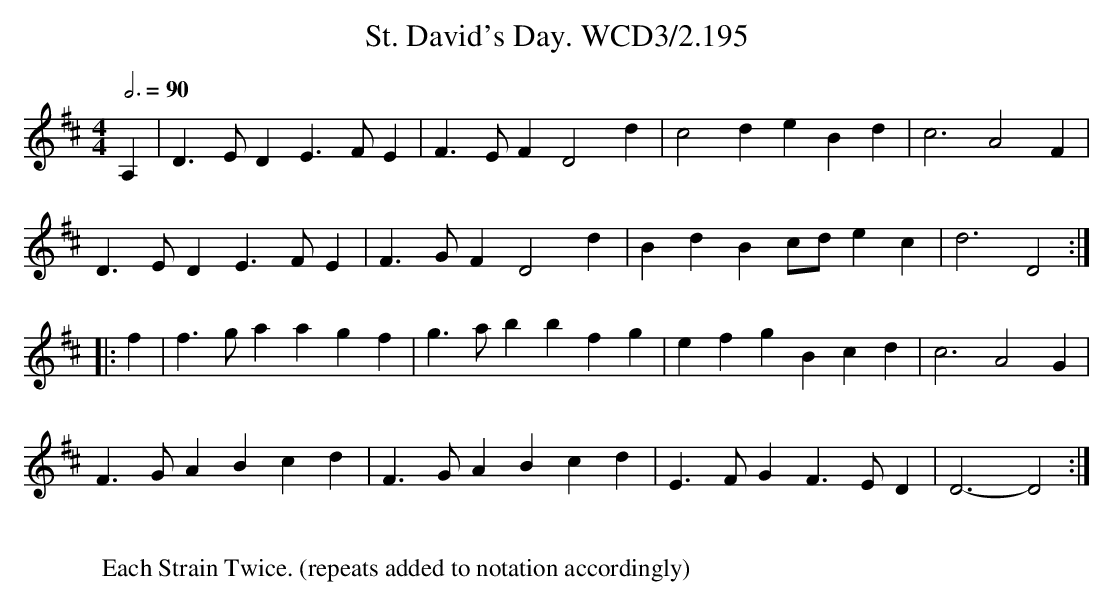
X:1
T:St. David's Day. WCD3/2.195
M:4/4
L:1/4
Q:3/4=90
K:D
A,|D3/E/D E3/F/E|F3/E/F D2d|c2d eBd|c3 A2F|
D3/E/D E3/F/E|F3/G/F D2d|BdB c/d/ec|d3D2:|
|:f|f3/g/a agf|g3/a/b bfg|efg Bcd|c3 A2G|
F3/G/A Bcd|F3/G/A Bcd|E3/F/G F3/E/D|D3-D2:|
W:
W:Each Strain Twice. (repeats added to notation accordingly)
